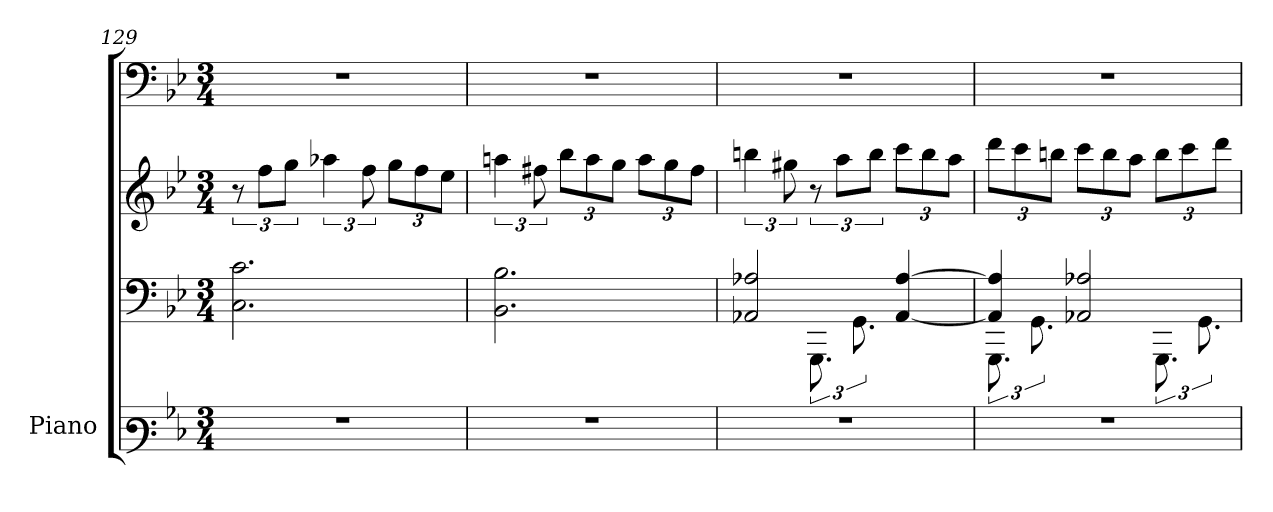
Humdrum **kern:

**kern	**kern	**kern	**kern
*part1	*part1	*part1	*part1
*staff4	*staff3	*staff2	*staff1
*I"Piano	*	*	*
*I'Pno.	*	*	*
!!LO:LB:g=z
*clefF3	*clefF4	*clefG2	*clefF4
*k[b-e-]	*k[b-e-]	*k[b-e-]	*k[b-e-]
*M3/4	*M3/4	*M3/4	*M3/4
=129	=129	=129	=129
2.r	2.C\ 2.c\	12r	2.r
.	.	12ff\L	.
.	.	12gg\J	.
.	.	6aa-X\	.
.	.	12ff\	.
*	*	*Xbrackettup	*
.	.	12gg\L	.
.	.	12ff\	.
.	.	12ee-\J	.
=130	=130	=130	=130
*	*	*brackettup	*
2.r	2.BB-\ 2.B-\	6aan\	2.r
.	.	12ff#X\	.
*	*	*Xbrackettup	*
.	.	12bb-\L	.
.	.	12aa\	.
.	.	12gg\J	.
.	.	12aa\L	.
.	.	12gg\	.
.	.	12ff#\J	.
=131	=131	=131	=131
*	*^	*	*
*	*	*	*brackettup	*
2.r	4ryy	2AA-X/ 2A-X/	6bbn\	2.r
.	.	.	12gg#X\	.
.	12.GGG\	.	12r	.
.	.	.	12aa\L	.
.	12.GG\	.	.	.
.	.	.	12bb\J	.
*	*	*	*Xbrackettup	*
.	4ryy	[4AA-/ [4A-/	12ccc\L	.
.	.	.	12bb\	.
.	.	.	12aa\J	.
=132	=132	=132	=132	=132
2.r	12.GGG\	4AA-/] 4A-/]	12ddd\L	2.r
.	.	.	12ccc\	.
.	12.GG\	.	.	.
.	.	.	12bbn\J	.
.	4ryy	2AA-X/ 2A-X/	12ccc\L	.
.	.	.	12bb\	.
.	.	.	12aa\J	.
.	12.GGG\	.	12bb\L	.
.	.	.	12ccc\	.
.	12.GG\	.	.	.
.	.	.	12ddd\J	.
*	*v	*v	*	*
=	=	=	=
*-	*-	*-	*-
